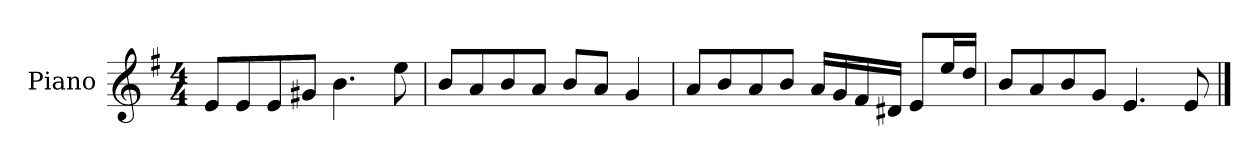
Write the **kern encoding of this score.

**kern
*part1
*staff1
*I"Piano
*I'P-no
*clefG2
*k[f#]
*M4/4
*MM90
=1
8e/L
8e/
8e/
8g#X/J
4.b\
8ee\
=2
8b/L
8a/
8b/
8a/J
8b/L
8a/J
4g/
=3
8a/L
8b/
8a/
8b/J
16a/LL
16g/
16f#/
16d#X/JJ
8e/L
16ee/L
16dd/JJ
=4
8b/L
8a/
8b/
8g/J
4.e/
8e/
==
*-
